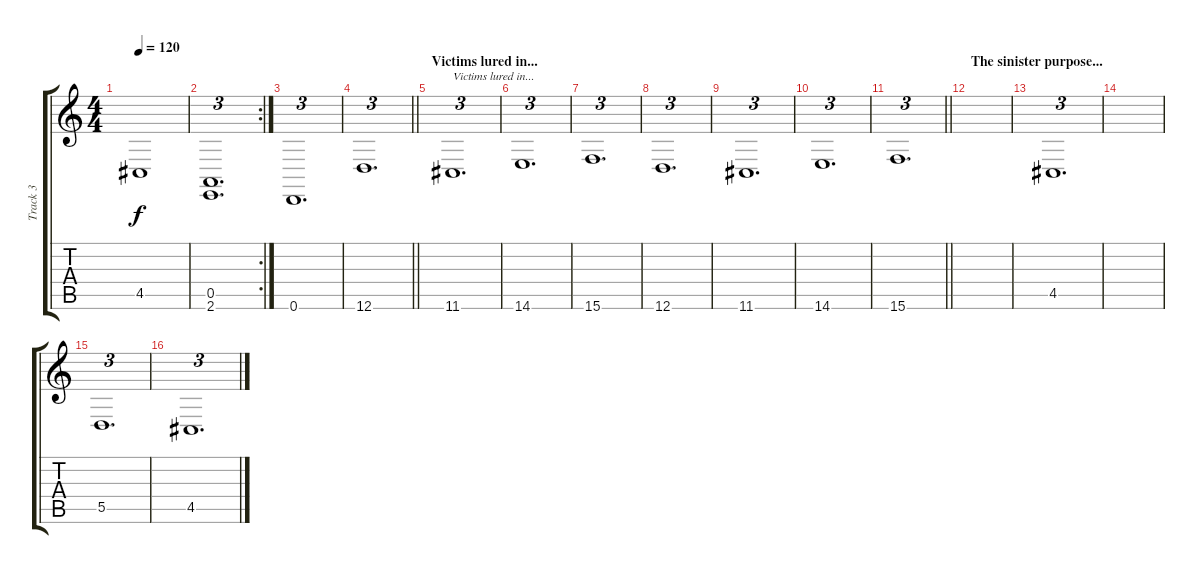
\track ("Track 3" "Track 3") {instrument ocarina}
\staff {score tabs}
\tuning (E4 B3 G3 D3 A2 D2) {hide}
\ts (4 4)
\tempo 120
\clef g2
\ks c
4.5.1{dy f} |
\rc 2
(0.5 2.6).1{d tu (3 2)} |
0.6.1{d tu (3 2)} |
\barLineRight lightlight
12.6.1{d tu (3 2)} |
\section ("" "Victims lured in...")
11.6.1{d tu (3 2) txt "Victims lured in..."} |
14.6.1{d tu (3 2)} |
15.6.1{d tu (3 2)} |
12.6.1{d tu (3 2)} |
11.6.1{d tu (3 2)} |
14.6.1{d tu (3 2)} |
\barLineRight lightlight
15.6.1{d tu (3 2)} |
\section ("" "The sinister purpose...")
|
4.5.1{d tu (3 2)} |
|
5.5.1{d tu (3 2)} |
4.5.1{d tu (3 2)}
